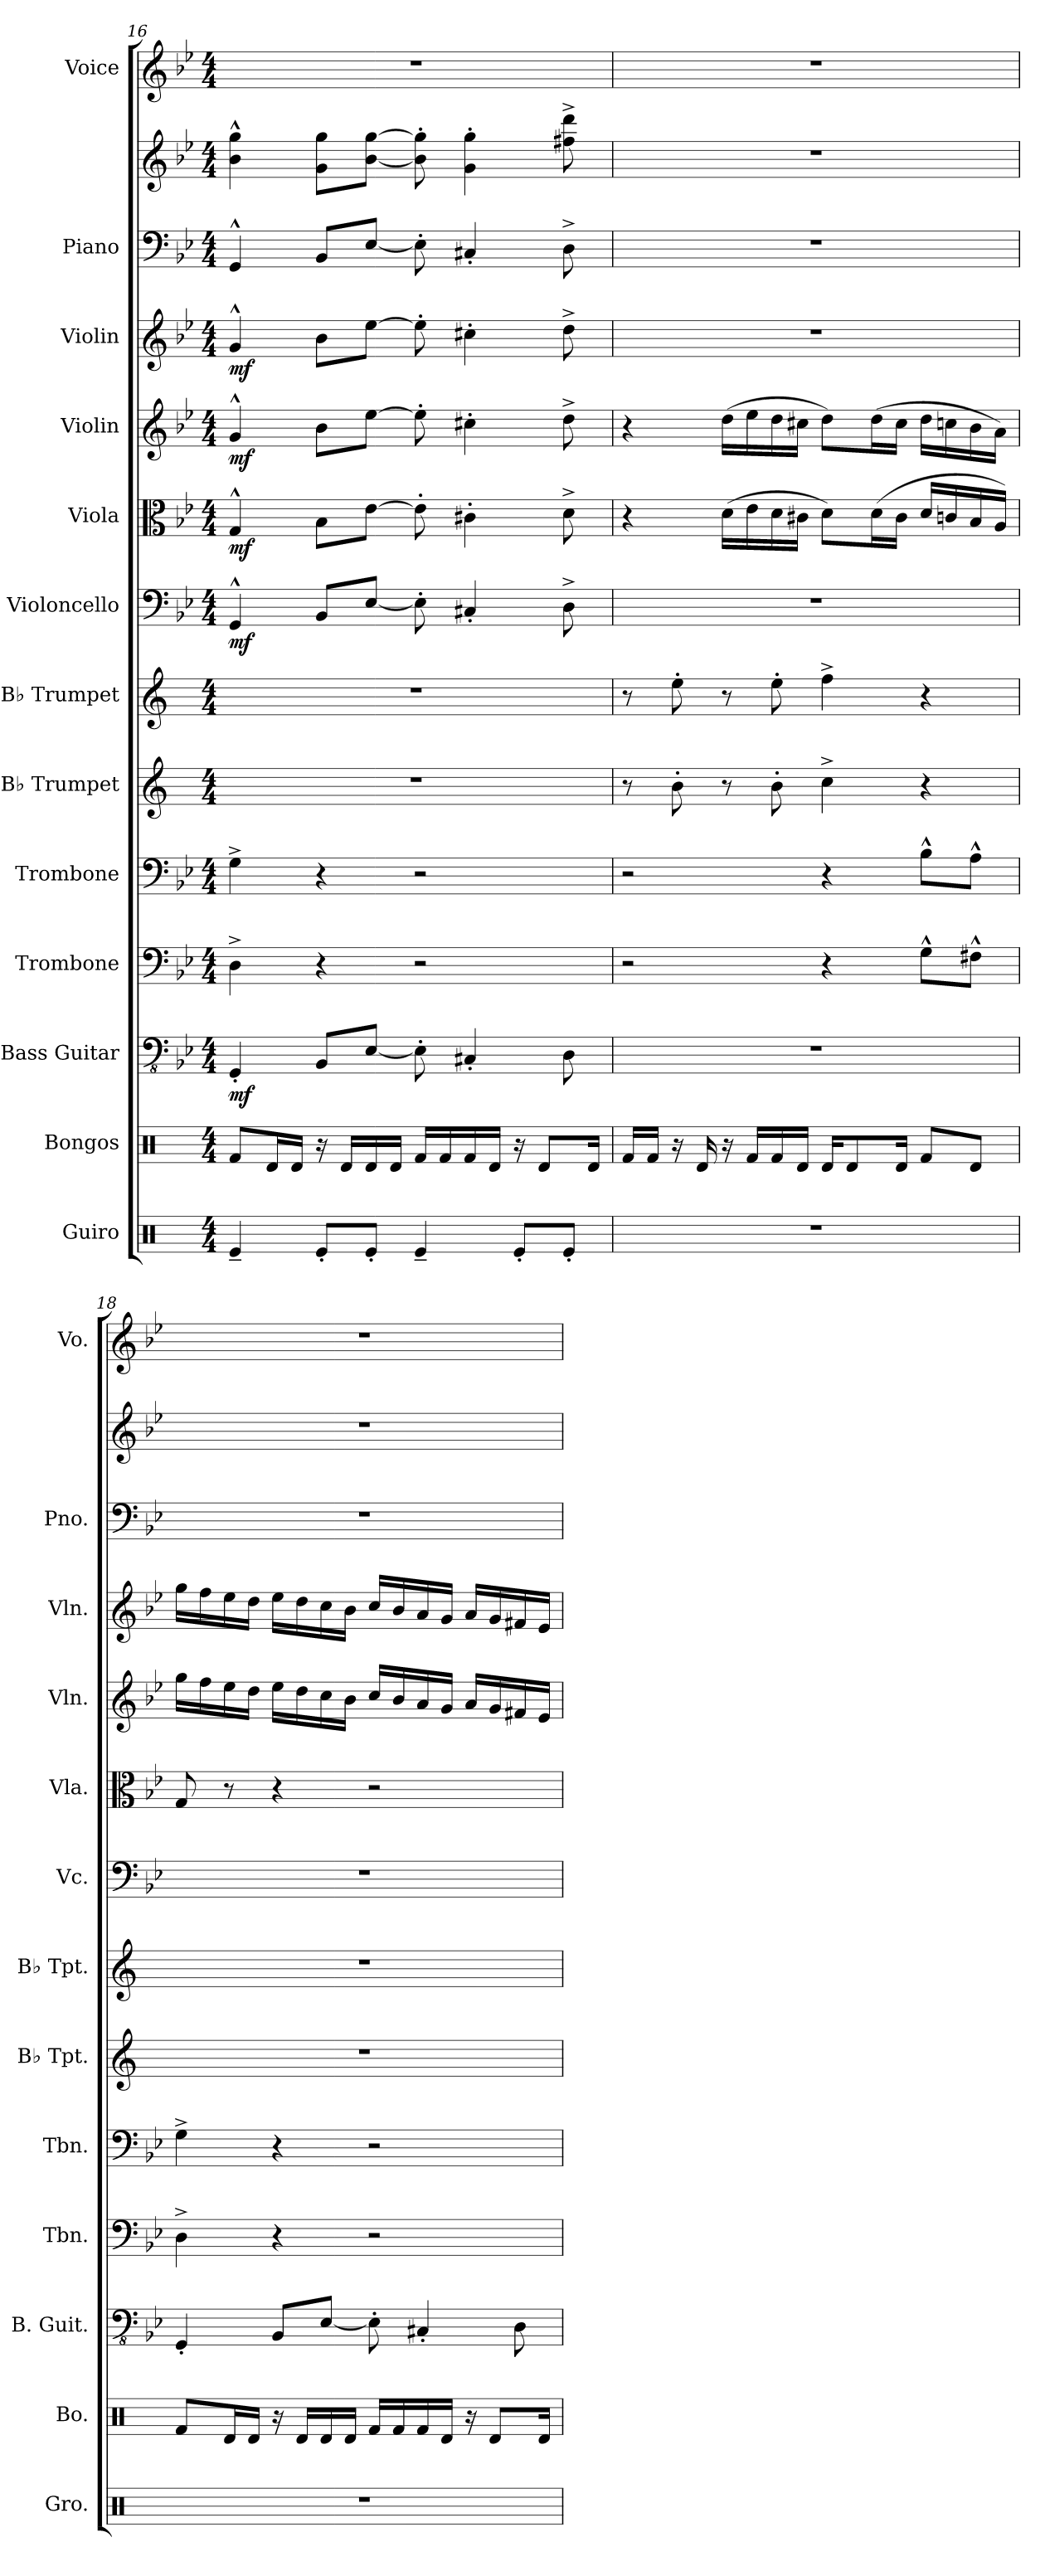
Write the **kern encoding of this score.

**kern	**kern	**kern	**dynam	**kern	**kern	**kern	**kern	**kern	**dynam	**kern	**dynam	**kern	**dynam	**kern	**dynam	**kern	**kern	**kern
*part13	*part12	*part11	*part11	*part10	*part9	*part8	*part7	*part6	*part6	*part5	*part5	*part4	*part4	*part3	*part3	*part2	*part2	*part1
*staff14	*staff13	*staff12	*staff12	*staff11	*staff10	*staff9	*staff8	*staff7	*staff7	*staff6	*staff6	*staff5	*staff5	*staff4	*staff4	*staff3	*staff2	*staff1
*I"Guiro	*I"Bongos	*I"Bass Guitar	*	*I"Trombone	*I"Trombone	*I"B♭ Trumpet	*I"B♭ Trumpet	*I"Violoncello	*	*I"Viola	*	*I"Violin	*	*I"Violin	*	*I"Piano	*	*I"Voice
*I'Gro.	*I'Bo.	*I'B. Guit.	*	*I'Tbn.	*I'Tbn.	*I'B♭ Tpt.	*I'B♭ Tpt.	*I'Vc.	*	*I'Vla.	*	*I'Vln.	*	*I'Vln.	*	*I'Pno.	*	*I'Vo.
*clefX	*clefX	*clefFv4	*	*clefF4	*clefF4	*clefG2	*clefG2	*clefF4	*	*clefC3	*	*clefG2	*	*clefG2	*	*clefF4	*clefG2	*clefG2
*	*	*	*	*	*	*ITrd1c2	*ITrd1c2	*	*	*	*	*	*	*	*	*	*	*
*k[]	*k[]	*k[b-e-]	*	*k[b-e-]	*k[b-e-]	*k[b-e-]	*k[b-e-]	*k[b-e-]	*	*k[b-e-]	*	*k[b-e-]	*	*k[b-e-]	*	*k[b-e-]	*k[b-e-]	*k[b-e-]
*M4/4	*M4/4	*M4/4	*	*M4/4	*M4/4	*M4/4	*M4/4	*M4/4	*	*M4/4	*	*M4/4	*	*M4/4	*	*M4/4	*M4/4	*M4/4
=16	=16	=16	=16	=16	=16	=16	=16	=16	=16	=16	=16	=16	=16	=16	=16	=16	=16	=16
!	!	!	!LO:DY:b	!	!	!	!	!	!LO:DY:b	!	!LO:DY:b	!	!LO:DY:b	!	!LO:DY:b	!	!	!
4Re~/	8Rf/L	4GGG'/	mf	4D^\	4G^\	1r	1r	4GG^^/	mf	4G^^/	mf	4g^^/	mf	4g^^/	mf	4GG^^/	4b-\^^ 4gg\^^	1r
.	16Rd/L	.	.	.	.	.	.	.	.	.	.	.	.	.	.	.	.	.
.	16Rd/JJ	.	.	.	.	.	.	.	.	.	.	.	.	.	.	.	.	.
8Re'/L	16r	8BBB-/L	.	4r	4r	.	.	8BB-/L	.	8B-\L	.	8b-\L	.	8b-\L	.	8BB-/L	8g\ 8gg\L	.
.	16Rd/LL	.	.	.	.	.	.	.	.	.	.	.	.	.	.	.	.	.
8Re'/J	16Rd/	[8EE-/J	.	.	.	.	.	[8E-/J	.	[8e-\J	.	[8ee-\J	.	[8ee-\J	.	[8E-/J	[8b-\ [8gg\J	.
.	16Rd/JJ	.	.	.	.	.	.	.	.	.	.	.	.	.	.	.	.	.
4Re~/	16Rf/LL	8EE-'\]	.	2r	2r	.	.	8E-'\]	.	8e-'\]	.	8ee-'\]	.	8ee-'\]	.	8E-'\]	8b-\]' 8gg\]'	.
.	16Rf/	.	.	.	.	.	.	.	.	.	.	.	.	.	.	.	.	.
.	16Rf/	4CC#X'/	.	.	.	.	.	4C#X'/	.	4c#X'\	.	4cc#X'\	.	4cc#X'\	.	4C#X'/	4g\' 4gg\'	.
.	16Rd/JJ	.	.	.	.	.	.	.	.	.	.	.	.	.	.	.	.	.
8Re'/L	16r	.	.	.	.	.	.	.	.	.	.	.	.	.	.	.	.	.
.	8Rd/L	.	.	.	.	.	.	.	.	.	.	.	.	.	.	.	.	.
8Re'/J	.	8DD\	.	.	.	.	.	8D^\	.	8d^\	.	8dd^\	.	8dd^\	.	8D^\	8ff#X\^ 8ddd\^	.
.	16Rd/Jk	.	.	.	.	.	.	.	.	.	.	.	.	.	.	.	.	.
!!LO:PB:g=z
=17	=17	=17	=17	=17	=17	=17	=17	=17	=17	=17	=17	=17	=17	=17	=17	=17	=17	=17
1r	16Rf/LL	1r	.	2r	2r	8r	8r	1r	.	4r	.	4r	.	1r	.	1r	1r	1r
.	16Rf/JJ	.	.	.	.	.	.	.	.	.	.	.	.	.	.	.	.	.
.	16r	.	.	.	.	8a'\	8dd'\	.	.	.	.	.	.	.	.	.	.	.
.	16Rd/	.	.	.	.	.	.	.	.	.	.	.	.	.	.	.	.	.
.	16r	.	.	.	.	8r	8r	.	.	(>16d\LL	.	(>16dd\LL	.	.	.	.	.	.
.	16Rf/LL	.	.	.	.	.	.	.	.	16e-\	.	16ee-\	.	.	.	.	.	.
.	16Rf/	.	.	.	.	8a'\	8dd'\	.	.	16d\	.	16dd\	.	.	.	.	.	.
.	16Rd/JJ	.	.	.	.	.	.	.	.	16c#X\JJ	.	16cc#X\JJ	.	.	.	.	.	.
.	16Rd/KL	.	.	4r	4r	4b-^\	4ee-^\	.	.	8d\L)	.	8dd\L)	.	.	.	.	.	.
.	8Rd/	.	.	.	.	.	.	.	.	.	.	.	.	.	.	.	.	.
.	.	.	.	.	.	.	.	.	.	(>16d\L	.	(>16dd\L	.	.	.	.	.	.
.	16Rd/Jk	.	.	.	.	.	.	.	.	16c#\JJ	.	16cc#\JJ	.	.	.	.	.	.
.	8Rf/L	.	.	8G^^\L	8B-^^\L	4r	4r	.	.	16d/LL	.	16dd\LL	.	.	.	.	.	.
.	.	.	.	.	.	.	.	.	.	16cn/	.	16ccn\	.	.	.	.	.	.
.	8Rd/J	.	.	8F#X^^\J	8A^^\J	.	.	.	.	16B-/	.	16b-\	.	.	.	.	.	.
.	.	.	.	.	.	.	.	.	.	16A/JJ)	.	16a\JJ)	.	.	.	.	.	.
=18	=18	=18	=18	=18	=18	=18	=18	=18	=18	=18	=18	=18	=18	=18	=18	=18	=18	=18
1r	8Rf/L	4GGG'/	.	4D^\	4G^\	1r	1r	1r	.	8G/	.	16gg\LL	.	16gg\LL	.	1r	1r	1r
.	.	.	.	.	.	.	.	.	.	.	.	16ff\	.	16ff\	.	.	.	.
.	16Rd/L	.	.	.	.	.	.	.	.	8r	.	16ee-\	.	16ee-\	.	.	.	.
.	16Rd/JJ	.	.	.	.	.	.	.	.	.	.	16dd\JJ	.	16dd\JJ	.	.	.	.
.	16r	8BBB-/L	.	4r	4r	.	.	.	.	4r	.	16ee-\LL	.	16ee-\LL	.	.	.	.
.	16Rd/LL	.	.	.	.	.	.	.	.	.	.	16dd\	.	16dd\	.	.	.	.
.	16Rd/	[8EE-/J	.	.	.	.	.	.	.	.	.	16cc\	.	16cc\	.	.	.	.
.	16Rd/JJ	.	.	.	.	.	.	.	.	.	.	16b-\JJ	.	16b-\JJ	.	.	.	.
.	16Rf/LL	8EE-'\]	.	2r	2r	.	.	.	.	2r	.	16cc/LL	.	16cc/LL	.	.	.	.
.	16Rf/	.	.	.	.	.	.	.	.	.	.	16b-/	.	16b-/	.	.	.	.
.	16Rf/	4CC#X'/	.	.	.	.	.	.	.	.	.	16a/	.	16a/	.	.	.	.
.	16Rd/JJ	.	.	.	.	.	.	.	.	.	.	16g/JJ	.	16g/JJ	.	.	.	.
.	16r	.	.	.	.	.	.	.	.	.	.	16a/LL	.	16a/LL	.	.	.	.
.	8Rd/L	.	.	.	.	.	.	.	.	.	.	16g/	.	16g/	.	.	.	.
.	.	8DD\	.	.	.	.	.	.	.	.	.	16f#X/	.	16f#X/	.	.	.	.
.	16Rd/Jk	.	.	.	.	.	.	.	.	.	.	16e-/JJ	.	16e-/JJ	.	.	.	.
=	=	=	=	=	=	=	=	=	=	=	=	=	=	=	=	=	=	=
*-	*-	*-	*-	*-	*-	*-	*-	*-	*-	*-	*-	*-	*-	*-	*-	*-	*-	*-
